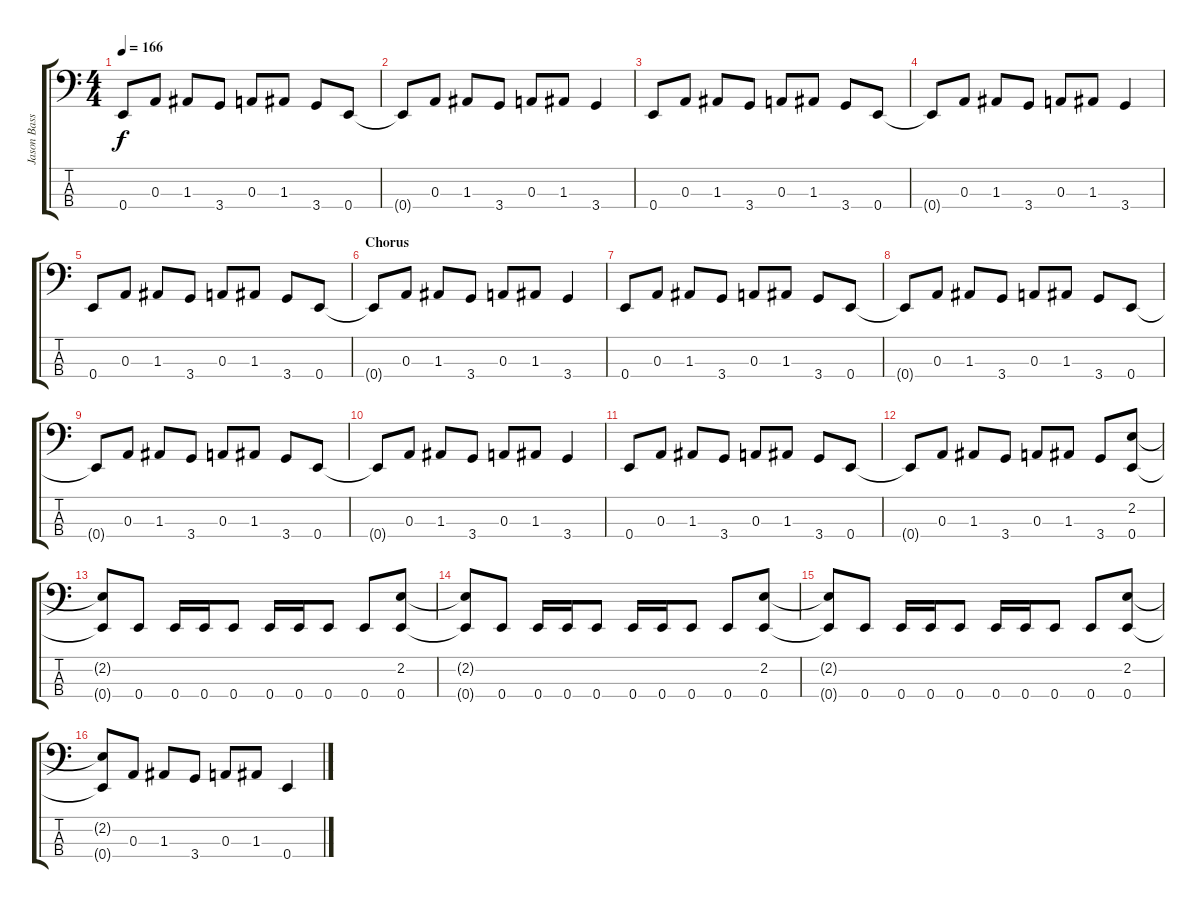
\track ("Jason Bass" "Jason Bass") {instrument electricbasspick}
\staff {score tabs}
\tuning (G2 D2 A1 E1) {hide}
\ts (4 4)
\tempo 166
\clef f4
\ks c
0.4.8{dy f} 0.3.8 1.3.8 3.4.8 0.3.8 1.3.8 3.4.8 0.4.8 |
0.4{t}.8 0.3.8 1.3.8 3.4.8 0.3.8 1.3.8 3.4.4 |
0.4.8 0.3.8 1.3.8 3.4.8 0.3.8 1.3.8 3.4.8 0.4.8 |
0.4{t}.8 0.3.8 1.3.8 3.4.8 0.3.8 1.3.8 3.4.4 |
0.4.8 0.3.8 1.3.8 3.4.8 0.3.8 1.3.8 3.4.8 0.4.8 |
\section ("" "Chorus")
0.4{t}.8 0.3.8 1.3.8 3.4.8 0.3.8 1.3.8 3.4.4 |
0.4.8 0.3.8 1.3.8 3.4.8 0.3.8 1.3.8 3.4.8 0.4.8 |
0.4{t}.8 0.3.8 1.3.8 3.4.8 0.3.8 1.3.8 3.4.8 0.4.8 |
0.4{t}.8 0.3.8 1.3.8 3.4.8 0.3.8 1.3.8 3.4.8 0.4.8 |
0.4{t}.8 0.3.8 1.3.8 3.4.8 0.3.8 1.3.8 3.4.4 |
0.4.8 0.3.8 1.3.8 3.4.8 0.3.8 1.3.8 3.4.8 0.4.8 |
0.4{t}.8 0.3.8 1.3.8 3.4.8 0.3.8 1.3.8 3.4.8 (2.2 0.4).8 |
(2.2{t} 0.4{t}).8 0.4.8 0.4.16 0.4.16 0.4.8 0.4.16 0.4.16 0.4.8 0.4.8 (2.2 0.4).8 |
(2.2{t} 0.4{t}).8 0.4.8 0.4.16 0.4.16 0.4.8 0.4.16 0.4.16 0.4.8 0.4.8 (2.2 0.4).8 |
(2.2{t} 0.4{t}).8 0.4.8 0.4.16 0.4.16 0.4.8 0.4.16 0.4.16 0.4.8 0.4.8 (2.2 0.4).8 |
(2.2{t} 0.4{t}).8 0.3.8 1.3.8 3.4.8 0.3.8 1.3.8 0.4.4
